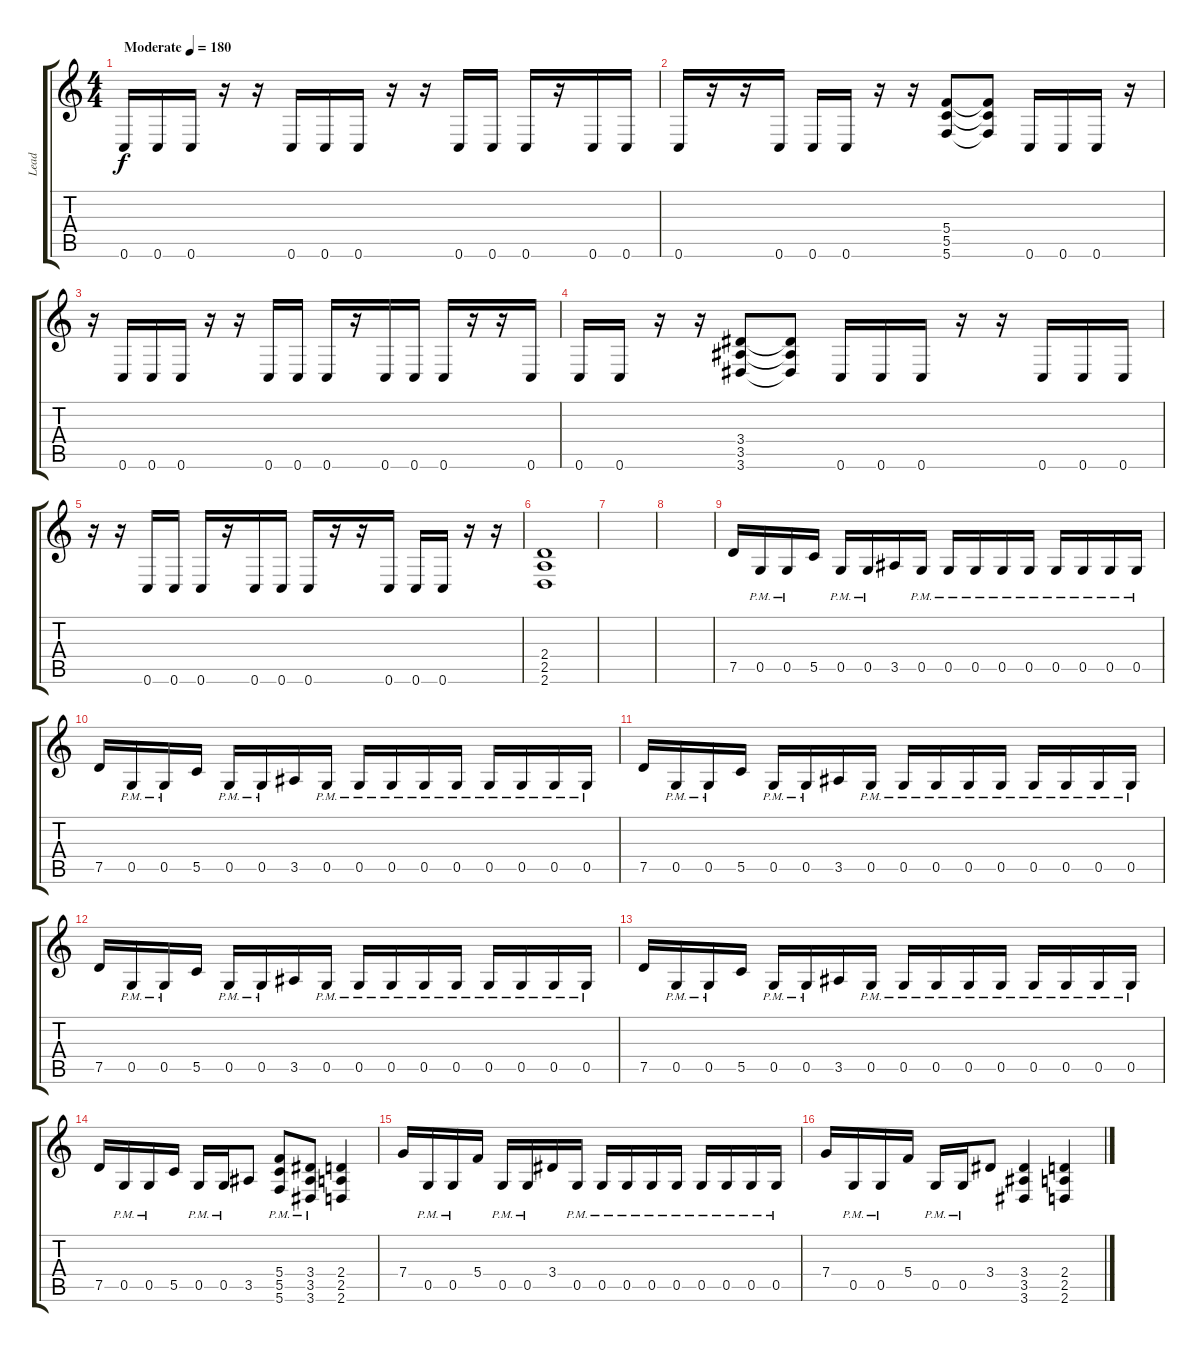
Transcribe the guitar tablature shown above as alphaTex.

\track ("Lead" "Lead") {instrument distortionguitar}
\staff {score tabs}
\tuning (D4 A3 F3 C3 G2 C2) {hide}
\ts (4 4)
\tempo (180 "Moderate")
\clef g2
\ks c
0.6.16{dy f instrument distortionguitar} 0.6.16 0.6.16 r.16 r.16 0.6.16 0.6.16 0.6.16 r.16 r.16 0.6.16 0.6.16 0.6.16 r.16 0.6.16 0.6.16 |
0.6.16 r.16 r.16 0.6.16 0.6.16 0.6.16 r.16 r.16 (5.4 5.5 5.6).8 (5.4{t} 5.5{t} 5.6{t}).8 0.6.16 0.6.16 0.6.16 r.16 |
r.16 0.6.16 0.6.16 0.6.16 r.16 r.16 0.6.16 0.6.16 0.6.16 r.16 0.6.16 0.6.16 0.6.16 r.16 r.16 0.6.16 |
0.6.16 0.6.16 r.16 r.16 (3.4 3.5 3.6).8 (3.4{t} 3.5{t} 3.6{t}).8 0.6.16 0.6.16 0.6.16 r.16 r.16 0.6.16 0.6.16 0.6.16 |
r.16 r.16 0.6.16 0.6.16 0.6.16 r.16 0.6.16 0.6.16 0.6.16 r.16 r.16 0.6.16 0.6.16 0.6.16 r.16 r.16 |
(2.4 2.5 2.6).1 |
|
|
7.5.16 0.5{pm}.16 0.5{pm}.16 5.5.16 0.5{pm}.16 0.5{pm}.16 3.5.16 0.5{pm}.16 0.5{pm}.16 0.5{pm}.16 0.5{pm}.16 0.5{pm}.16 0.5{pm}.16 0.5{pm}.16 0.5{pm}.16 0.5{pm}.16 |
7.5.16 0.5{pm}.16 0.5{pm}.16 5.5.16 0.5{pm}.16 0.5{pm}.16 3.5.16 0.5{pm}.16 0.5{pm}.16 0.5{pm}.16 0.5{pm}.16 0.5{pm}.16 0.5{pm}.16 0.5{pm}.16 0.5{pm}.16 0.5{pm}.16 |
7.5.16 0.5{pm}.16 0.5{pm}.16 5.5.16 0.5{pm}.16 0.5{pm}.16 3.5.16 0.5{pm}.16 0.5{pm}.16 0.5{pm}.16 0.5{pm}.16 0.5{pm}.16 0.5{pm}.16 0.5{pm}.16 0.5{pm}.16 0.5{pm}.16 |
7.5.16 0.5{pm}.16 0.5{pm}.16 5.5.16 0.5{pm}.16 0.5{pm}.16 3.5.16 0.5{pm}.16 0.5{pm}.16 0.5{pm}.16 0.5{pm}.16 0.5{pm}.16 0.5{pm}.16 0.5{pm}.16 0.5{pm}.16 0.5{pm}.16 |
7.5.16 0.5{pm}.16 0.5{pm}.16 5.5.16 0.5{pm}.16 0.5{pm}.16 3.5.16 0.5{pm}.16 0.5{pm}.16 0.5{pm}.16 0.5{pm}.16 0.5{pm}.16 0.5{pm}.16 0.5{pm}.16 0.5{pm}.16 0.5{pm}.16 |
7.5.16 0.5{pm}.16 0.5{pm}.16 5.5.16 0.5{pm}.16 0.5{pm}.16 3.5.8 (5.4{pm} 5.5{pm} 5.6{pm}).8 (3.4{pm} 3.5{pm} 3.6{pm}).8 (2.4 2.5 2.6).4 |
7.4.16 0.5{pm}.16 0.5{pm}.16 5.4.16 0.5{pm}.16 0.5{pm}.16 3.4.16 0.5{pm}.16 0.5{pm}.16 0.5{pm}.16 0.5{pm}.16 0.5{pm}.16 0.5{pm}.16 0.5{pm}.16 0.5{pm}.16 0.5{pm}.16 |
7.4.16 0.5{pm}.16 0.5{pm}.16 5.4.16 0.5{pm}.16 0.5{pm}.16 3.4.8 (3.4 3.5 3.6).4 (2.4 2.5 2.6).4
